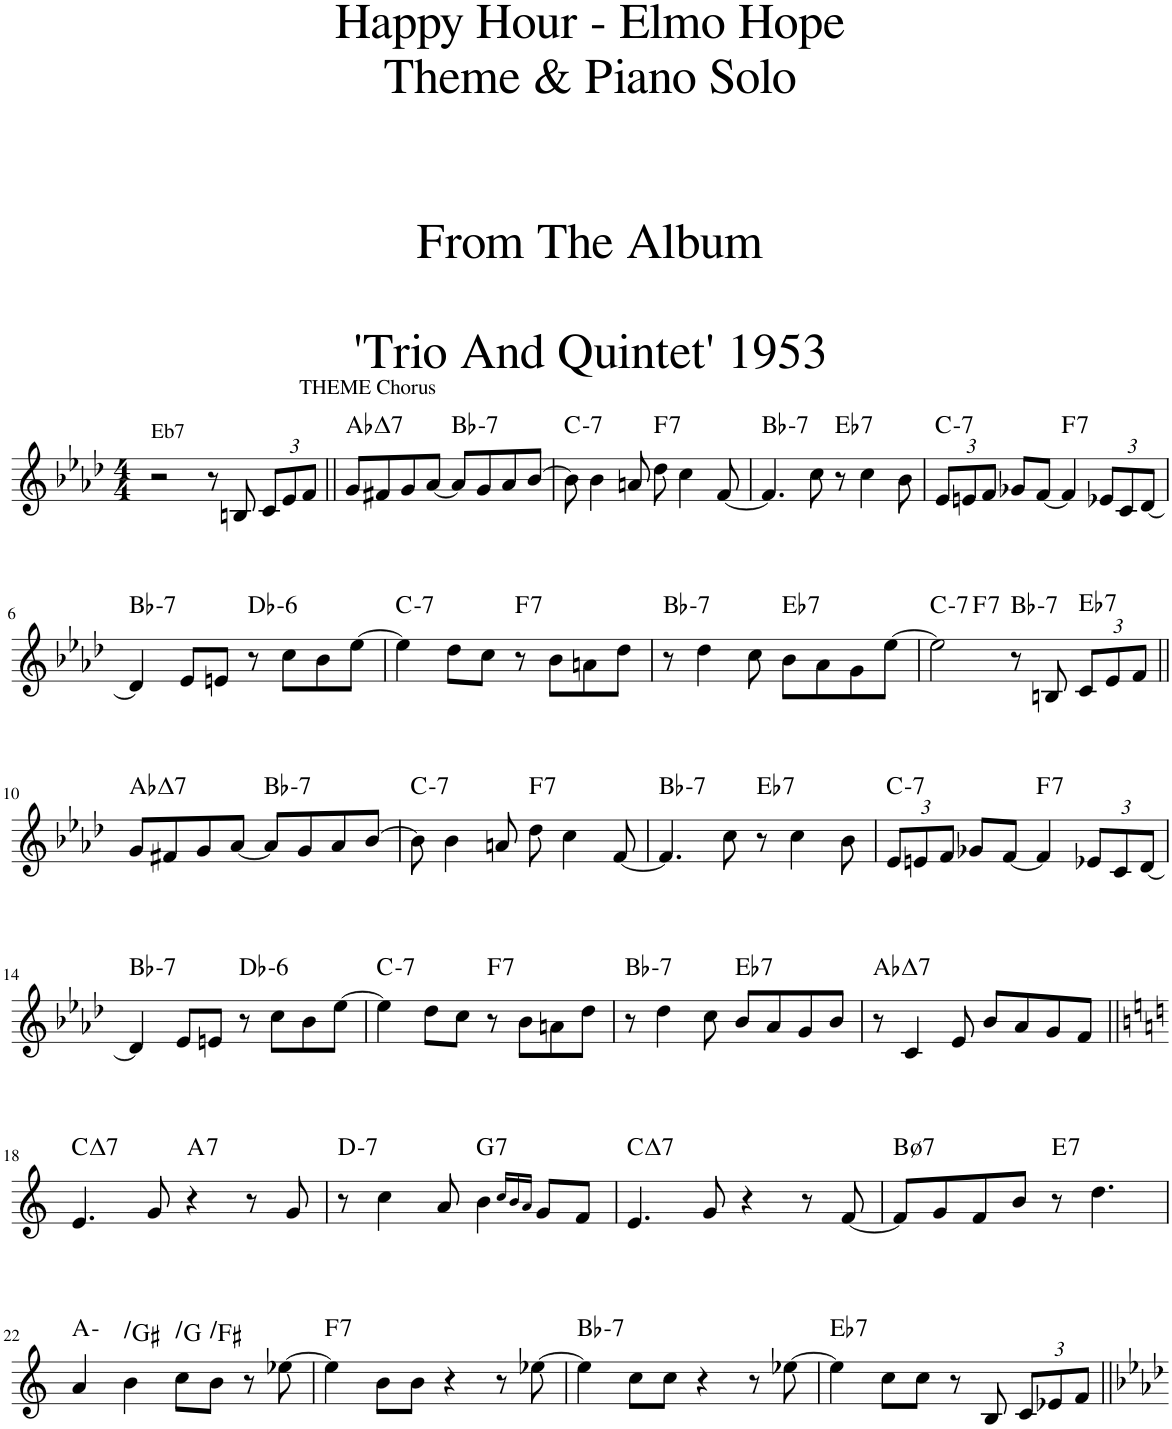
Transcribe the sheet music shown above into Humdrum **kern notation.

**kern	**harte
*part1	*part1
*staff1	*
*I"Piano	*
*I'Pno.	*
*clefG2	*
*k[b-e-a-d-]	*
*M4/4	*
=1	=1
!LO:TX:a:t=Eb7	!
2r	.
8r	.
8Bn/	.
*Xbrackettup	*
12c/L	.
12e-/	.
12f/J	.
=2||	=2||
!LO:TX:a:t=THEME Chorus	!LO:H:kt=7
8g/L	Ab:maj7
8f#X/	.
8g/	.
[8a-/J	.
!	!LO:H:kt=7
8a-/L]	Bb:min7
8g/	.
8a-/	.
[8b-/J	.
=3	=3
!	!LO:H:kt=7
8b-\]	C:min7
4b-\	.
8an/	.
!	!LO:H:kt=7
8dd-\	F:7
4cc\	.
[8f/	.
=4	=4
!	!LO:H:kt=7
4.f/]	Bb:min7
8cc\	.
!	!LO:H:kt=7
8r	Eb:7
4cc\	.
8b-\	.
=5	=5
!	!LO:H:kt=7
12e-/L	C:min7
12en/	.
12f/J	.
8g-X/L	.
[8f/J	.
!	!LO:H:kt=7
4f/]	F:7
12e-X/L	.
12c/	.
[12d-/J	.
!!LO:LB:g=z
=6	=6
!	!LO:H:kt=7
4d-/]	Bb:min7
8e-/L	.
8en/J	.
!	!LO:H:kt=6
8r	Db:min6
8cc\L	.
8b-\	.
[8ee-\J	.
=7	=7
!	!LO:H:kt=7
4ee-\]	C:min7
8dd-\L	.
8cc\J	.
!	!LO:H:kt=7
8r	F:7
8b-\L	.
8an\	.
8dd-\J	.
=8	=8
!	!LO:H:kt=7
8r	Bb:min7
4dd-\	.
8cc\	.
!	!LO:H:kt=7
8b-\L	Eb:7
8a-\	.
8g\	.
[8ee-\J	.
=9	=9
!	!LO:H:kt=7
*^	*
2ee-\]	4ryy	C:min7
!	!	!LO:H:kt=7
.	2.ryy	F:7
!	!	!LO:H:kt=7
8r	.	Bb:min7
8Bn/	.	.
!	!	!LO:H:kt=7
12c/L	.	Eb:7
12e-/	.	.
12f/J	.	.
!!LO:LB:g=z	!!
=10||	=10||	=10||
!	!	!LO:H:kt=7
*v	*v	*
8g/L	Ab:maj7
8f#X/	.
8g/	.
[8a-/J	.
!	!LO:H:kt=7
8a-/L]	Bb:min7
8g/	.
8a-/	.
[8b-/J	.
=11	=11
!	!LO:H:kt=7
8b-\]	C:min7
4b-\	.
8an/	.
!	!LO:H:kt=7
8dd-\	F:7
4cc\	.
[8f/	.
=12	=12
!	!LO:H:kt=7
4.f/]	Bb:min7
8cc\	.
!	!LO:H:kt=7
8r	Eb:7
4cc\	.
8b-\	.
=13	=13
!	!LO:H:kt=7
12e-/L	C:min7
12en/	.
12f/J	.
8g-X/L	.
[8f/J	.
!	!LO:H:kt=7
4f/]	F:7
12e-X/L	.
12c/	.
[12d-/J	.
!!LO:LB:g=z
=14	=14
!	!LO:H:kt=7
4d-/]	Bb:min7
8e-/L	.
8en/J	.
!	!LO:H:kt=6
8r	Db:min6
8cc\L	.
8b-\	.
[8ee-\J	.
=15	=15
!	!LO:H:kt=7
4ee-\]	C:min7
8dd-\L	.
8cc\J	.
!	!LO:H:kt=7
8r	F:7
8b-\L	.
8an\	.
8dd-\J	.
=16	=16
!	!LO:H:kt=7
8r	Bb:min7
4dd-\	.
8cc\	.
!	!LO:H:kt=7
8b-/L	Eb:7
8a-/	.
8g/	.
8b-/J	.
=17	=17
!	!LO:H:kt=7
8r	Ab:maj7
4c/	.
8e-/	.
8b-/L	.
8a-/	.
8g/	.
8f/J	.
!!LO:LB:g=z
=18||	=18||
*k[]	*
!	!LO:H:kt=7
4.e/	C:maj7
8g/	.
!	!LO:H:kt=7
4r	A:7
8r	.
8g/	.
=19	=19
!	!LO:H:kt=7
8r	D:min7
4cc\	.
8a/	.
!	!LO:H:kt=7
4b\	G:7
16qcc/LL	.
16qb/	.
16qa/JJ	.
8g/L	.
8f/J	.
=20	=20
!	!LO:H:kt=7
4.e/	C:maj7
8g/	.
4r	.
8r	.
[8f/	.
=21	=21
!	!LO:H:kt=7
8f/L]	B:hdim7
8g/	.
8f/	.
8b/J	.
!	!LO:H:kt=7
8r	E:7
4.dd\	.
!!LO:LB:g=z
=22	=22
4a/	A:min
!	!LO:H:kt=N.C.
4b\	N
!	!LO:H:kt=N.C.
8cc\L	N
!	!LO:H:kt=N.C.
8b\J	N
8r	.
[8ee-X\	.
=23	=23
!	!LO:H:kt=7
4ee-\]	F:7
8b\L	.
8b\J	.
4r	.
8r	.
[8ee-X\	.
=24	=24
!	!LO:H:kt=7
4ee-\]	Bb:min7
8cc\L	.
8cc\J	.
4r	.
8r	.
[8ee-X\	.
=25	=25
!	!LO:H:kt=7
4ee-\]	Eb:7
8cc\L	.
8cc\J	.
8r	.
8B/	.
12c/L	.
12e-X/	.
12f/J	.
=||	=||
*-	*-
